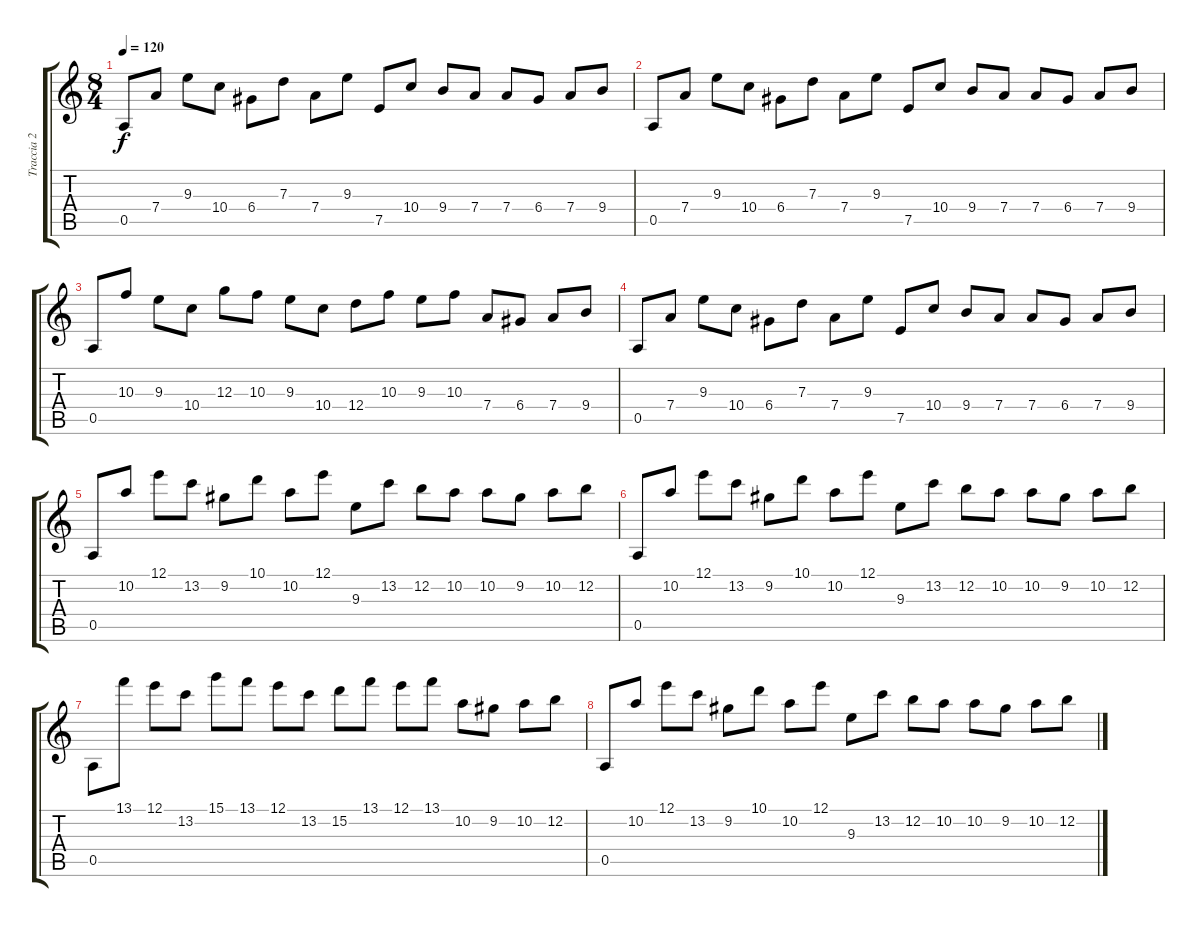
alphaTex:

\track ("Traccia 2" "Traccia 2") {instrument distortionguitar}
\staff {score tabs}
\tuning (E4 B3 G3 D3 A2 E2) {hide}
\ts (8 4)
\tempo 120
\clef g2
\ks c
0.5.8{dy f instrument distortionguitar} 7.4.8 9.3.8 10.4.8 6.4.8 7.3.8 7.4.8 9.3.8 7.5.8 10.4.8 9.4.8 7.4.8 7.4.8 6.4.8 7.4.8 9.4.8 |
0.5.8 7.4.8 9.3.8 10.4.8 6.4.8 7.3.8 7.4.8 9.3.8 7.5.8 10.4.8 9.4.8 7.4.8 7.4.8 6.4.8 7.4.8 9.4.8 |
0.5.8 10.3.8 9.3.8 10.4.8 12.3.8 10.3.8 9.3.8 10.4.8 12.4.8 10.3.8 9.3.8 10.3.8 7.4.8 6.4.8 7.4.8 9.4.8 |
0.5.8 7.4.8 9.3.8 10.4.8 6.4.8 7.3.8 7.4.8 9.3.8 7.5.8 10.4.8 9.4.8 7.4.8 7.4.8 6.4.8 7.4.8 9.4.8 |
0.5.8 10.2.8 12.1.8 13.2.8 9.2.8 10.1.8 10.2.8 12.1.8 9.3.8 13.2.8 12.2.8 10.2.8 10.2.8 9.2.8 10.2.8 12.2.8 |
0.5.8 10.2.8 12.1.8 13.2.8 9.2.8 10.1.8 10.2.8 12.1.8 9.3.8 13.2.8 12.2.8 10.2.8 10.2.8 9.2.8 10.2.8 12.2.8 |
0.5.8 13.1.8 12.1.8 13.2.8 15.1.8 13.1.8 12.1.8 13.2.8 15.2.8 13.1.8 12.1.8 13.1.8 10.2.8 9.2.8 10.2.8 12.2.8 |
0.5.8 10.2.8 12.1.8 13.2.8 9.2.8 10.1.8 10.2.8 12.1.8 9.3.8 13.2.8 12.2.8 10.2.8 10.2.8 9.2.8 10.2.8 12.2.8
